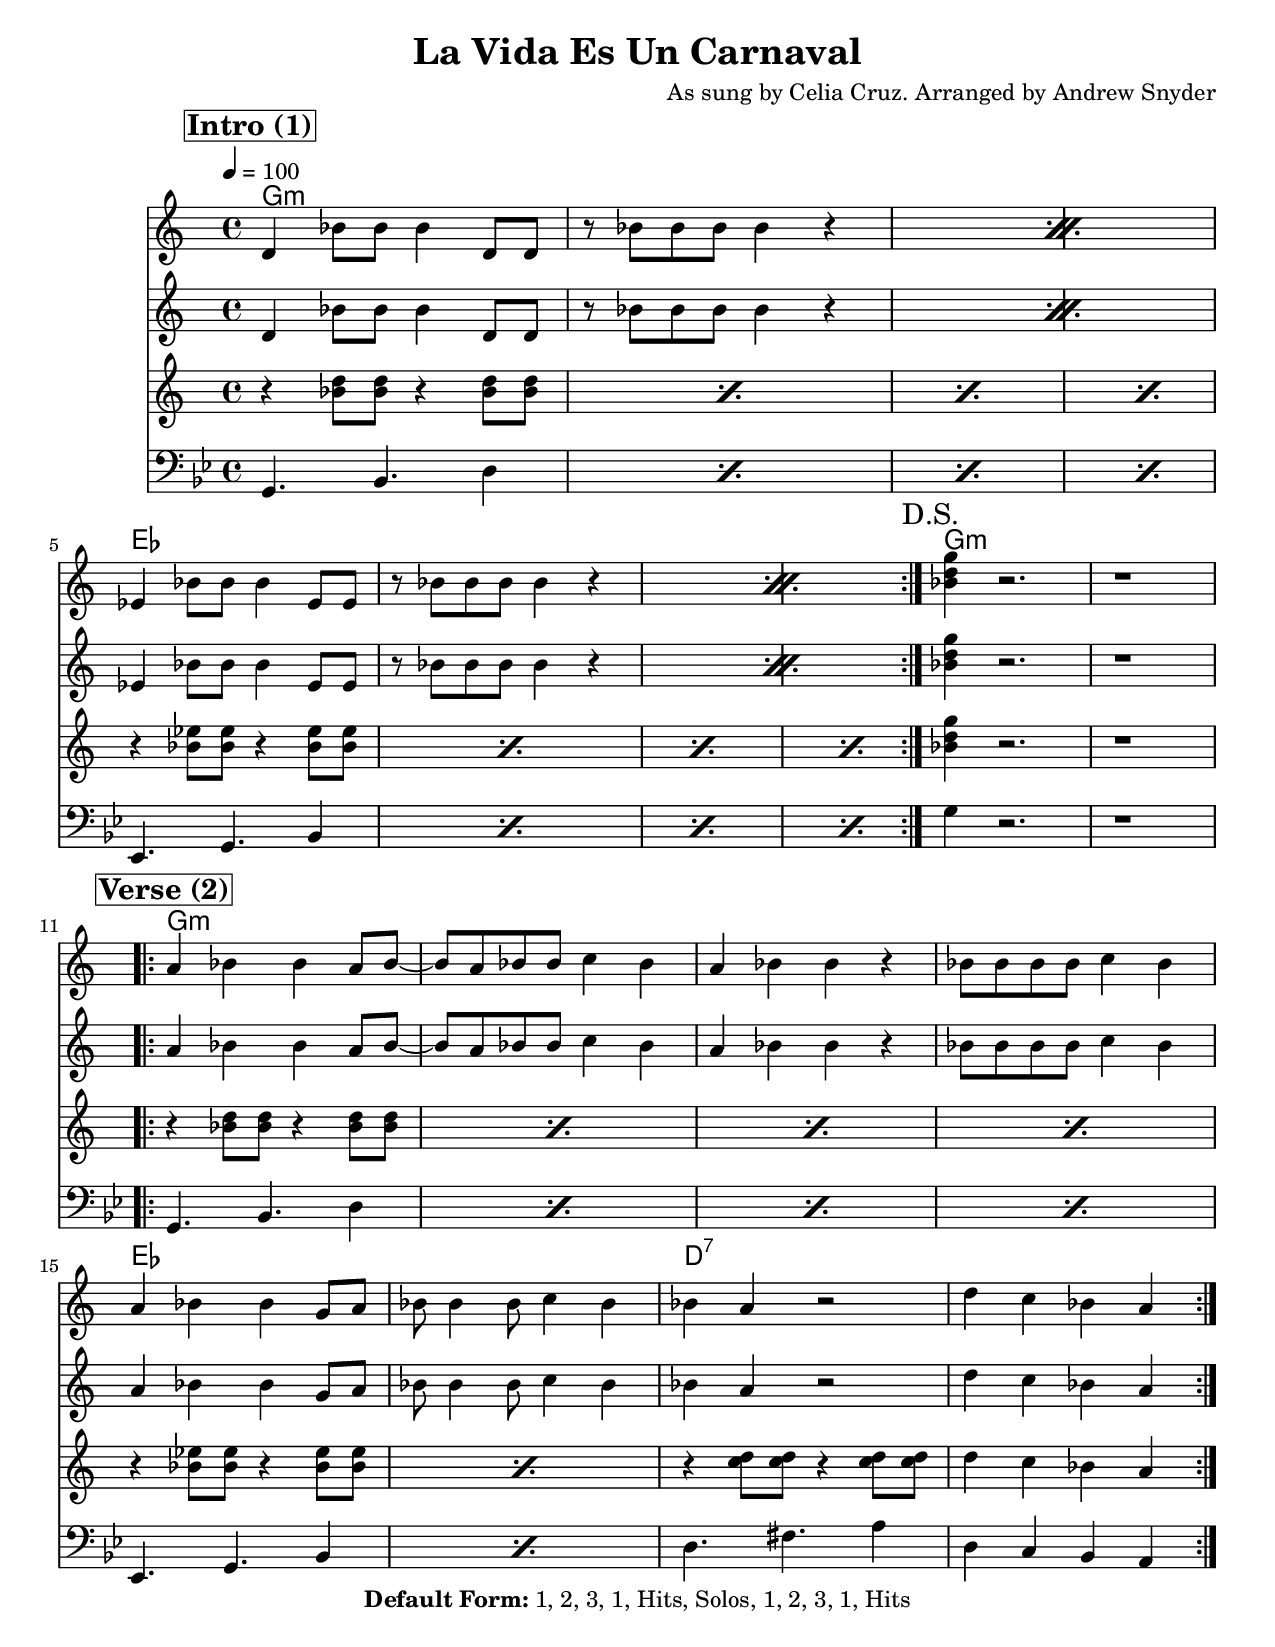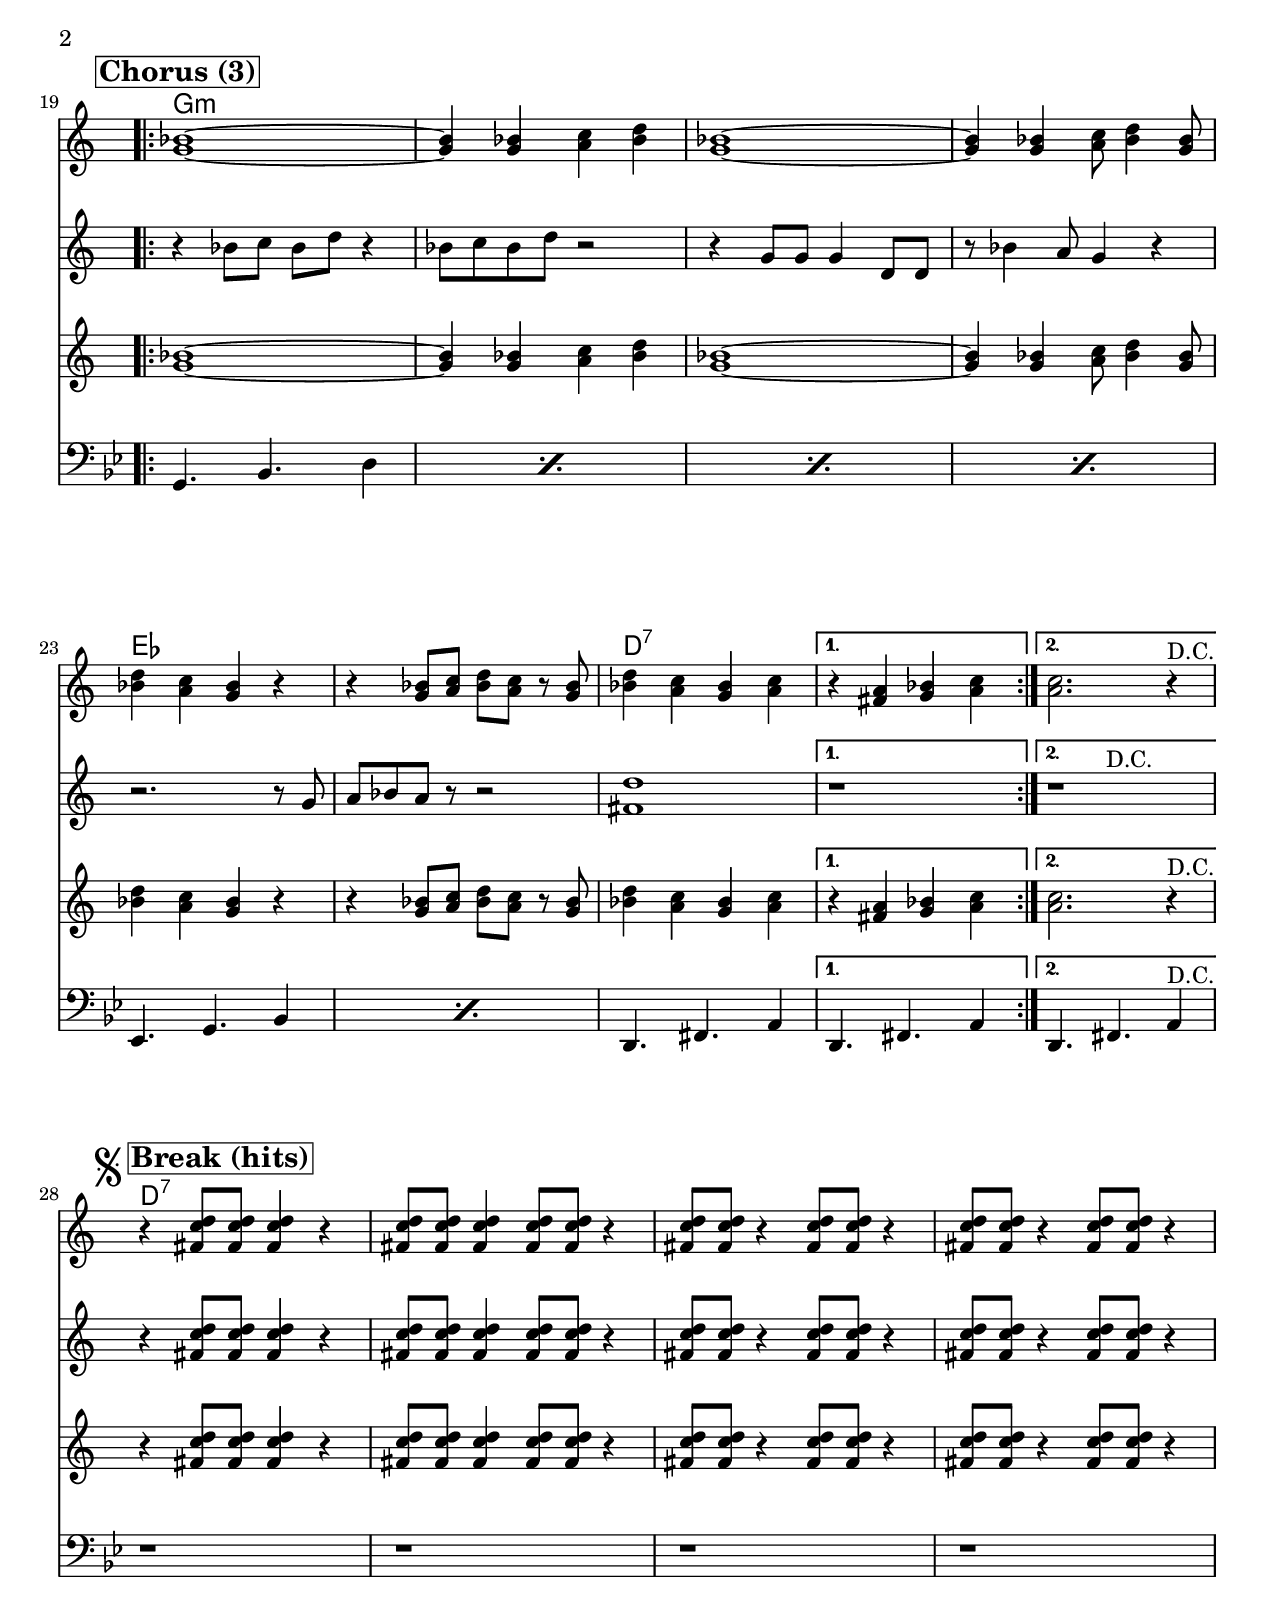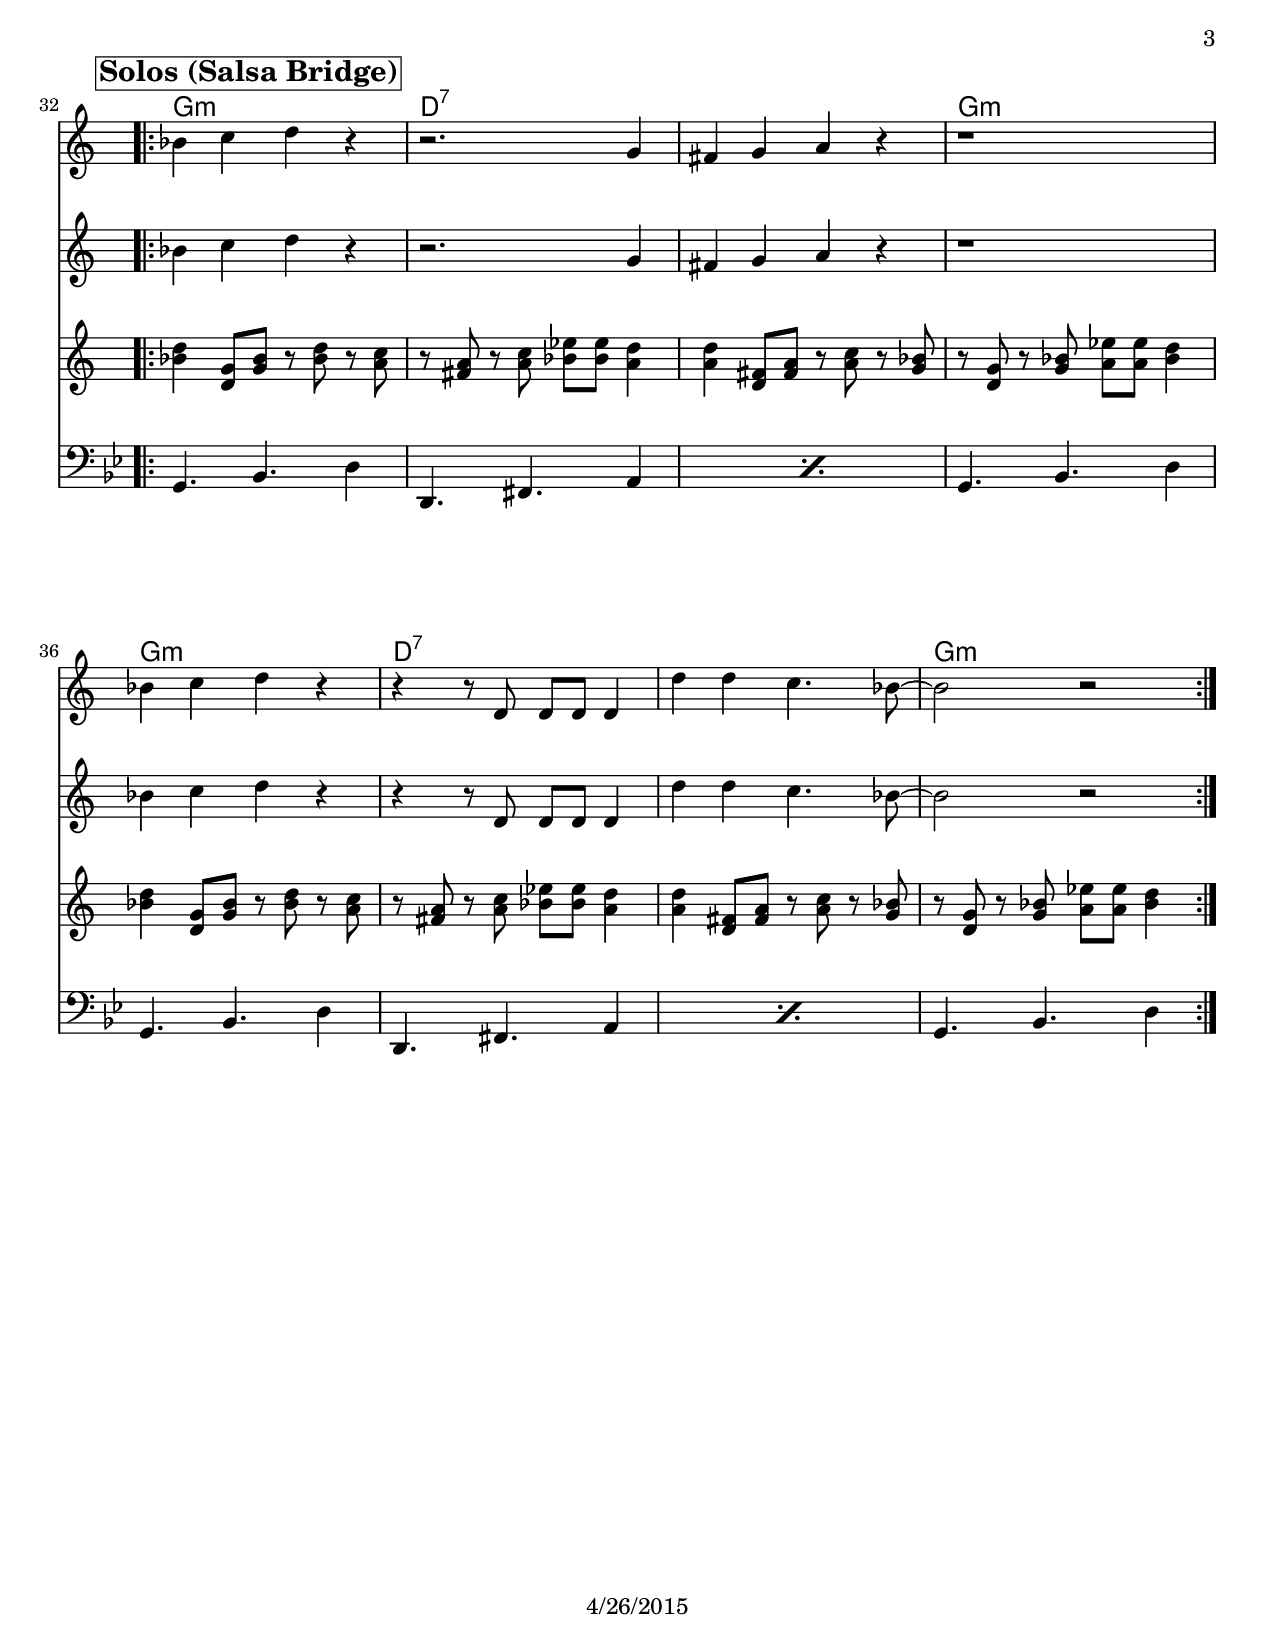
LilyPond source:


\version "2.12.3"

\header { 
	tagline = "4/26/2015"
  title = "La Vida Es Un Carnaval"
  composer = "As sung by Celia Cruz. Arranged by Andrew Snyder"

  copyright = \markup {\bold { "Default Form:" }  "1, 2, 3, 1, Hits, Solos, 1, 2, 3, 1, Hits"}

}


%music pieces
%part: melody
melody = {
  \set Score.markFormatter = #format-mark-box-letters
  \override Score.RehearsalMark #'break-align-symbols = #'(clef)
  \override Score.RehearsalMark #'self-alignment-X = #LEFT
  \transpose c bes
  {
    \relative c' {
      \set Score.markFormatter = #format-mark-box-letters

      \mark \markup \box \bold "Intro (1)"

      \repeat volta 2 {
        \repeat percent 2 {  e,4 c'8 c c4 e,8 e  |  r c' c c c4 r  }
        \break
        \repeat percent 2 {    f,4 c'8 c c4 f,8 f  |  r c' c c c4 r   }
      }

      \mark "D.S."
      <c e a>4 r2.  |  r1  |

      %VERSE
      \break \mark \markup \box \bold "Verse (2)"
      \repeat volta 2 {
        b4 c c b8 c~  |  c b c c d4 c  |  b c c r  |  c8 c c c d4 c  |
        \break
        b c c a8 b  | c c4 c8 d4 c  |  c b r2  |   e4 d c b  |
      }

      \break \mark \markup \box \bold "Chorus (3)"

      \repeat volta 2 {
        <a c>1~  |  <a c>4  <a c> <b d> <c e>  |  <a c>1~  |  <a c>4  <a c> <b d>8 <c e>4 <a c>8  |   <c e>4 <b d> <a c> r  |
        r  <a c>8 <b d> <c e> <b d> r  <a c> |  <c e>4 <b d> <a c> <b d> |
      }
      \alternative {
        { r4 <gis b> <a c> <b d>  }
        { <b d>2. r4 ^"D.C." }
      }

      \break \mark \markup {  \musicglyph #"scripts.segno"  \box \bold "Break (hits)"  }

      r4
      <gis d' e>8 <gis d' e>8 <gis d' e>4 r  |  <gis d' e>8 <gis d' e>8 <gis d' e>4 <gis d' e>8 <gis d' e>8 r4 |
      <gis d' e>8 <gis d' e>8  r4  <gis d' e>8 <gis d' e>8  r4  |  <gis d' e>8 <gis d' e>8  r4  <gis d' e>8 <gis d' e>8  r4
      \break \mark \markup \box \bold "Solos (Salsa Bridge)"
      \repeat volta 2 {
        c4 d e r  |  r2. a,4  |  gis a b r  |  r1  |  c4 d e r   |  r r8 e, e e e4 |  e' e d4. c8~  |  c2  r2  |
      }
    }
  }
}

%part: backingTrumpet
backingTrumpet = {
  \set Score.markFormatter = #format-mark-box-letters
  \override Score.RehearsalMark #'break-align-symbols = #'(clef)
  \transpose c bes
  {
    \relative c' {
      \set Score.markFormatter = #format-mark-box-letters

      \mark \markup \box \bold "Intro (1)"
      \repeat volta 2 {
        \repeat percent 2 {  e,4 c'8 c c4 e,8 e  |  r c' c c c4 r  }
        \break
        \repeat percent 2 {    f,4 c'8 c c4 f,8 f  |  r c' c c c4 r   }
      }

      \mark "D.S."
      <c e a>4 r2.  |  r1  |

      %VERSE
      \break \mark \markup \box \bold "Verse (2)"

      \repeat volta 2 {
        b4 c c b8 c~  |  c b c c d4 c  |  b c c r  |  c8 c c c d4 c  |
        \break
        b c c a8 b  | c c4 c8 d4 c  |  c b r2  |   e4 d c b  |
      }

      \break \mark \markup \box \bold "Chorus (3)"

      \repeat volta 2 {
        r4 c8 d c e r4  |  c8 d c e  r2  |  r4 a,8 a a4 e8 e  |  r c'4 b8 a4 r  |
        \break
        r2. r8 a  |  b c b r r2  |  <gis e'>1
      }
      \alternative {
        {  |  r1  }
        {  |  r1  ^"         D.C."  }
      }

      \break
      \break \mark \markup {  \musicglyph #"scripts.segno"  \box \bold "Break (hits)"  }
      r4  <gis d' e>8 <gis d' e>8 <gis d' e>4 r  |  <gis d' e>8 <gis d' e>8 <gis d' e>4 <gis d' e>8 <gis d' e>8 r4 |
      <gis d' e>8 <gis d' e>8  r4  <gis d' e>8 <gis d' e>8  r4  |  <gis d' e>8 <gis d' e>8  r4  <gis d' e>8 <gis d' e>8  r4

      \break \mark \markup \box \bold "Solos (Salsa Bridge)"
      \repeat volta 2 {
        c4 d e r  |  r2. a,4  |  gis a b r  |  r1  |  c4 d e r   |  r r8 e, e e e4 |  e' e d4. c8~  |  c2  r2  |
      }

      \break

    }
  }
}

%part: backingReeds
backingReeds = {
  \set Score.markFormatter = #format-mark-box-letters
  \override Score.RehearsalMark #'break-align-symbols = #'(clef)
  \transpose c bes
  {
    \relative c' {
      \set Score.markFormatter = #format-mark-box-letters

      %INTRO
      \mark \markup \box \bold "Intro (1)"

      \repeat volta 2 {
        \repeat percent 4 { r4 <c e>8 <c e>8    r4 <c e>8 <c e>8  }
        \repeat percent 4 { r4 <c f>8 <c f>8    r4 <c f>8 <c f>8  }
        \mark "D.S."
      }
      <c e a>4 r2.  |  r1  |

      \break

      %VERSE
      \break \mark \markup \box \bold "Verse (2)"

      \repeat volta 2 {
        \repeat percent 4 { r4 <c e>8 <c e>8    r4 <c e>8 <c e>8  }
        \repeat percent 2 { r4 <c f>8 <c f>8    r4 <c f>8 <c f>8  }
        r4 <d e>8 <d e> r4 <d e>8 <d e> e4 d c b  |
      }

      \break \mark \markup \box \bold "Chorus (3)"

      \repeat volta 2 {
        <a c>1~  |  <a c>4  <a c> <b d> <c e>  |  <a c>1~  |  <a c>4  <a c> <b d>8 <c e>4 <a c>8  |   <c e>4 <b d> <a c> r  |
        r  <a c>8 <b d> <c e> <b d> r  <a c> |  <c e>4 <b d> <a c> <b d> |
      }
      \alternative {
        { r4 <gis b> <a c> <b d>  }
        { <b d>2. r4 ^"D.C." }
      }
      \break
      \break \mark \markup {  \musicglyph #"scripts.segno"  \box \bold "Break (hits)"  }
      r4  <gis d' e>8 <gis d' e>8 <gis d' e>4 r  |  <gis d' e>8 <gis d' e>8 <gis d' e>4 <gis d' e>8 <gis d' e>8 r4 |
      <gis d' e>8 <gis d' e>8  r4  <gis d' e>8 <gis d' e>8  r4  |  <gis d' e>8 <gis d' e>8  r4  <gis d' e>8 <gis d' e>8  r4

      \break \mark \markup \box \bold "Solos (Salsa Bridge)"
      \repeat volta 2 {
        <c e>4 <e, a>8 <a c> r <c e> r <b d>  |
        r <gis b> r <b d> <c f> <c f> <b e>4 |
        <b e>4 <e, gis>8 <gis b> r <b d> r <a c> | r <e a> r <a c> <b f'> <b f'> <c e>4

        <c e>4 <e, a>8 <a c> r <c e> r <b d>  |
        r <gis b> r <b d> <c f> <c f> <b e>4 |
        <b e>4 <e, gis>8 <gis b> r <b d> r <a c> | r <e a> r <a c> <b f'> <b f'> <c e>4
      }

      \break

    }
  }
}


%part: bass
bass = \relative g, {
  \time 4/4 \key bes \major
  \override Score.RehearsalMark #'self-alignment-X = #LEFT
  \set Score.markFormatter = #format-mark-box-letters
  \break \mark \markup \box \bold "Intro (1)"

  \repeat volta 2 {
    \repeat percent 4 { g4. bes d4 }
    \repeat percent 4 { es,4. g bes4 }
    \mark "D.S."
  }
  g'4 r2.  |  r1  |

  \break \mark \markup \box \bold "Verse (2)"
  \repeat volta 2 {
    \repeat percent 4 { g,4. bes d4 }
    \repeat percent 2 { es,4. g bes4 }
    d4. fis4. a4  |  d, c bes a  |
  }

  \break \mark \markup \box \bold "Chorus (3)"
  \repeat volta 2 {
    \repeat percent 4 { g4. bes d4 }
    \repeat percent 2 { es,4. g bes4 }
    d,4. fis4. a4
  }
  \alternative {
    {  d,4. fis4. a4 }
    {   d,4. fis4. a4  ^"D.C." }
  }
  \break \mark \markup {  \musicglyph #"scripts.segno"  \box \bold "Break (hits)"  }
  r1  |  r  |  r  |  r  |
  \break \mark \markup \box \bold "Solos (Salsa Bridge)"
  \repeat volta 2 {
    g4. bes d4
    {   \repeat percent 2 {  d,4. fis4. a4 } }
    g4. bes d4

    g,4. bes d4
    {   \repeat percent 2 {  d,4. fis4. a4 } }
    g4. bes d4
  }
}

%part: changes
changes = \chordmode {
  %intro
  g1:m | g1:m |  g1:m | g1:m |
  es es |  es es |
  g1:m | g1:m |

  %verse
  g1:m | g1:m |  g1:m | g1:m |
  es es | d1:7 | d1:7 |
  %chorus
  g1:m | g1:m |  g1:m | g1:m |
  es es | d1:7 | d1:7 |  d1:7 |
  %break
  |  d1:7 | d1:7 | d1:7 | d1:7 |
  % salsa break
  |  g1:m |d1:7 | d1:7 | g1:m |
  |  g1:m |d1:7 | d1:7 | g1:m |


}

%%Generated layout
%------------------Code to 'naturalize' music - get rid of double-sharps, E#, etc.-----------------
#(define (naturalize-pitch p)
  (let ((o (ly:pitch-octave p))
        (a (* 4 (ly:pitch-alteration p)))
        ;; alteration, a, in quarter tone steps,
        ;; for historical reasons
        (n (ly:pitch-notename p)))
    (cond
     ((and (> a 1) (or (eq? n 6) (eq? n 2)))
      (set! a (- a 2))
      (set! n (+ n 1)))
     ((and (< a -1) (or (eq? n 0) (eq? n 3)))
      (set! a (+ a 2))
      (set! n (- n 1))))
    (cond
     ((> a 2) (set! a (- a 4)) (set! n (+ n 1)))
     ((< a -2) (set! a (+ a 4)) (set! n (- n 1))))
    (if (< n 0) (begin (set! o (- o 1)) (set! n (+ n 7))))
    (if (> n 6) (begin (set! o (+ o 1)) (set! n (- n 7))))
    (ly:make-pitch o n (/ a 4))))

#(define (naturalize music)
  (let ((es (ly:music-property music 'elements))
        (e (ly:music-property music 'element))
        (p (ly:music-property music 'pitch)))
    (if (pair? es)
       (ly:music-set-property!
         music 'elements
         (map (lambda (x) (naturalize x)) es)))
    (if (ly:music? e)
       (ly:music-set-property!
         music 'element
         (naturalize e)))
    (if (ly:pitch? p)
       (begin
         (set! p (naturalize-pitch p))
         (ly:music-set-property! music 'pitch p)))
    music))

naturalizeMusic =
#(define-music-function (parser location m)
  (ly:music?)
  (naturalize m))
%-----------------End Naturalization code---------------

#(set-default-paper-size "letter")
\book {
	\score { <<
			\set Score.markFormatter = #format-mark-box-numbers
			
		\transpose c c \new ChordNames { \set chordChanges = ##t \changes }
		\new Staff \with { \consists "Volta_engraver" } {  \set Staff.midiInstrument = #"trumpet" \clef treble
			\tempo  4 = 100
			\override Score.RehearsalMark #'self-alignment-X = #LEFT
			\melody
		}
		\new Staff \with { \consists "Volta_engraver" } {  \set Staff.midiInstrument = #"alto sax" \clef treble
			\override Score.RehearsalMark #'self-alignment-X = #LEFT
			\backingTrumpet
		}
		\new Staff \with { \consists "Volta_engraver" } {  \set Staff.midiInstrument = #"alto sax" \clef treble
			\override Score.RehearsalMark #'self-alignment-X = #LEFT
			\backingReeds
		}
		\new Staff \with { \consists "Volta_engraver" } {  \set Staff.midiInstrument = #"tuba" \clef bass
			\override Score.RehearsalMark #'self-alignment-X = #LEFT
			\bass
		}
	>> \layout { \context { \Score \remove "Volta_engraver" } } }  
}